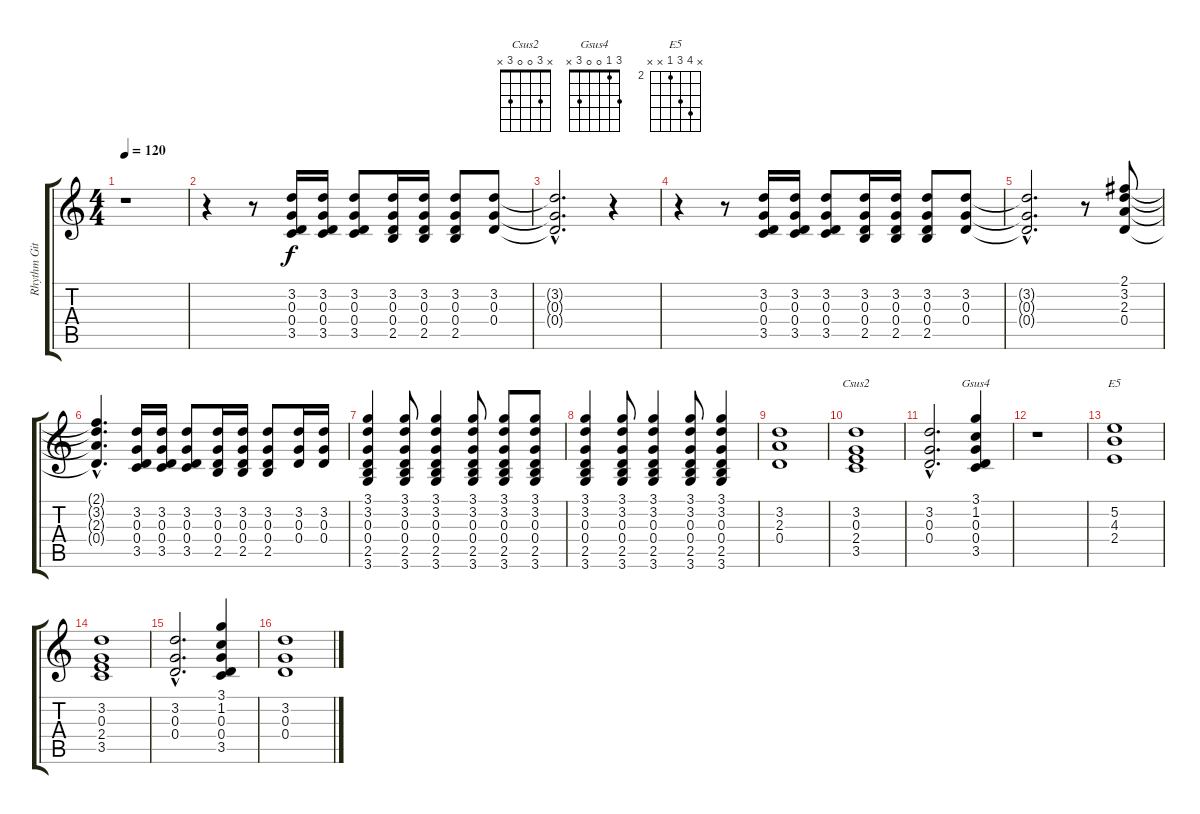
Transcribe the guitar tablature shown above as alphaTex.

\track ("Rhythm Git. II" "Rhythm Git") {instrument acousticguitarsteel}
\staff {score tabs}
\tuning (E4 B3 G3 D3 A2 E2) {hide}
\chord ("Csus2" x 3 0 0 3 x)
\chord ("Gsus4" 3 1 0 0 3 x)
\chord ("E5" x 5 4 2 x x) {firstfret 2}
\ts (4 4)
\tempo 120
\clef g2
\ks c
r.1{dy f instrument acousticguitarsteel} |
r.4 r.8 (3.2 0.3 0.4 3.5).16 (3.2 0.3 0.4 3.5).16 (3.2 0.3 0.4 3.5).8 (3.2 0.3 0.4 2.5).16 (3.2 0.3 0.4 2.5).16 (3.2 0.3 0.4 2.5).8 (3.2 0.3 0.4).8 |
(3.2{hac t} 0.3{hac t} 0.4{hac t}).2{d} r.4 |
r.4 r.8 (3.2 0.3 0.4 3.5).16 (3.2 0.3 0.4 3.5).16 (3.2 0.3 0.4 3.5).8 (3.2 0.3 0.4 2.5).16 (3.2 0.3 0.4 2.5).16 (3.2 0.3 0.4 2.5).8 (3.2 0.3 0.4).8 |
(3.2{hac t} 0.3{hac t} 0.4{hac t}).2{d} r.8 (2.1 3.2 2.3 0.4).8 |
(2.1{hac t} 3.2{hac t} 2.3{hac t} 0.4{hac t}).4{d} (3.2 0.3 0.4 3.5).16 (3.2 0.3 0.4 3.5).16 (3.2 0.3 0.4 3.5).8 (3.2 0.3 0.4 2.5).16 (3.2 0.3 0.4 2.5).16 (3.2 0.3 0.4 2.5).8 (3.2 0.3 0.4).16 (3.2 0.3 0.4).16 |
(3.1 3.2 0.3 0.4 2.5 3.6).4 (3.1 3.2 0.3 0.4 2.5 3.6).8 (3.1 3.2 0.3 0.4 2.5 3.6).4 (3.1 3.2 0.3 0.4 2.5 3.6).8 (3.1 3.2 0.3 0.4 2.5 3.6).8 (3.1 3.2 0.3 0.4 2.5 3.6).8 |
(3.1 3.2 0.3 0.4 2.5 3.6).4 (3.1 3.2 0.3 0.4 2.5 3.6).8 (3.1 3.2 0.3 0.4 2.5 3.6).4 (3.1 3.2 0.3 0.4 2.5 3.6).8 (3.1 3.2 0.3 0.4 2.5 3.6).4 |
(3.2 2.3 0.4).1 |
(3.2 0.3 2.4 3.5).1{ch "Csus2"} |
(3.2{hac} 0.3{hac} 0.4{hac}).2{d} (3.1 1.2 0.3 0.4 3.5).4{ch "Gsus4"} |
r.1 |
(5.2 4.3 2.4).1{ch "E5"} |
(3.2 0.3 2.4 3.5).1 |
(3.2{hac} 0.3{hac} 0.4{hac}).2{d} (3.1 1.2 0.3 0.4 3.5).4 |
(3.2 0.3 0.4).1
